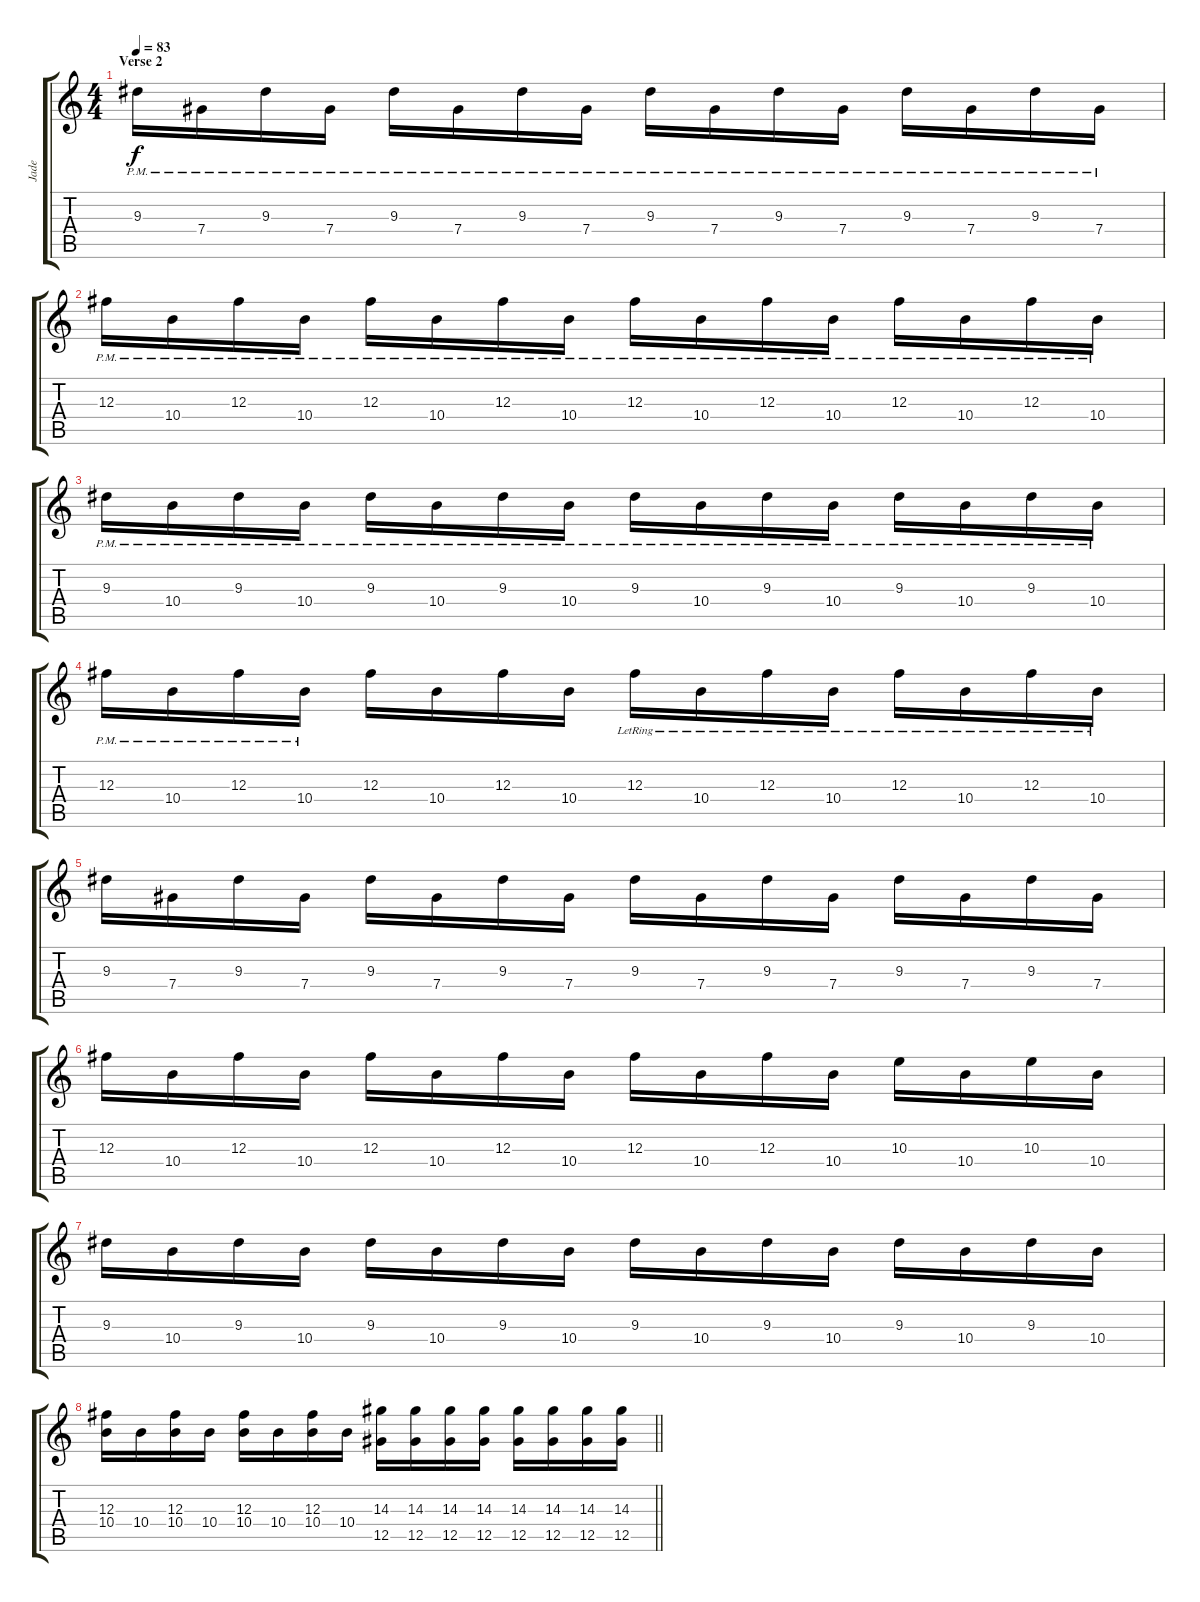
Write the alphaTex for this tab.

\track ("Jade " "Jade ") {instrument overdrivenguitar}
\staff {score tabs}
\tuning (Eb4 Bb3 Gb3 Db3 Ab2 Eb2) {hide}
\ts (4 4)
\section ("" "Verse 2")
\tempo 83
\clef g2
\ks c
9.3{pm}.16{dy f} 7.4{pm}.16 9.3{pm}.16 7.4{pm}.16 9.3{pm}.16 7.4{pm}.16 9.3{pm}.16 7.4{pm}.16 9.3{pm}.16 7.4{pm}.16 9.3{pm}.16 7.4{pm}.16 9.3{pm}.16 7.4{pm}.16 9.3{pm}.16 7.4{pm}.16 |
12.3{pm}.16 10.4{pm}.16 12.3{pm}.16 10.4{pm}.16 12.3{pm}.16 10.4{pm}.16 12.3{pm}.16 10.4{pm}.16 12.3{pm}.16 10.4{pm}.16 12.3{pm}.16 10.4{pm}.16 12.3{pm}.16 10.4{pm}.16 12.3{pm}.16 10.4{pm}.16 |
9.3{pm}.16 10.4{pm}.16 9.3{pm}.16 10.4{pm}.16 9.3{pm}.16 10.4{pm}.16 9.3{pm}.16 10.4{pm}.16 9.3{pm}.16 10.4{pm}.16 9.3{pm}.16 10.4{pm}.16 9.3{pm}.16 10.4{pm}.16 9.3{pm}.16 10.4{pm}.16 |
12.3{pm}.16 10.4{pm}.16 12.3{pm}.16 10.4{pm}.16 12.3.16 10.4.16 12.3.16 10.4.16 12.3{lr}.16 10.4{lr}.16 12.3{lr}.16 10.4{lr}.16 12.3{lr}.16 10.4{lr}.16 12.3{lr}.16 10.4{lr}.16 |
9.3.16 7.4.16 9.3.16 7.4.16 9.3.16 7.4.16 9.3.16 7.4.16 9.3.16 7.4.16 9.3.16 7.4.16 9.3.16 7.4.16 9.3.16 7.4.16 |
12.3.16 10.4.16 12.3.16 10.4.16 12.3.16 10.4.16 12.3.16 10.4.16 12.3.16 10.4.16 12.3.16 10.4.16 10.3.16 10.4.16 10.3.16 10.4.16 |
9.3.16 10.4.16 9.3.16 10.4.16 9.3.16 10.4.16 9.3.16 10.4.16 9.3.16 10.4.16 9.3.16 10.4.16 9.3.16 10.4.16 9.3.16 10.4.16 |
\barLineRight lightlight
(12.3 10.4).16 10.4.16 (12.3 10.4).16 10.4.16 (12.3 10.4).16 10.4.16 (12.3 10.4).16 10.4.16 (14.3 12.5).16 (14.3 12.5).16 (14.3 12.5).16 (14.3 12.5).16 (14.3 12.5).16 (14.3 12.5).16 (14.3 12.5).16 (14.3 12.5).16
